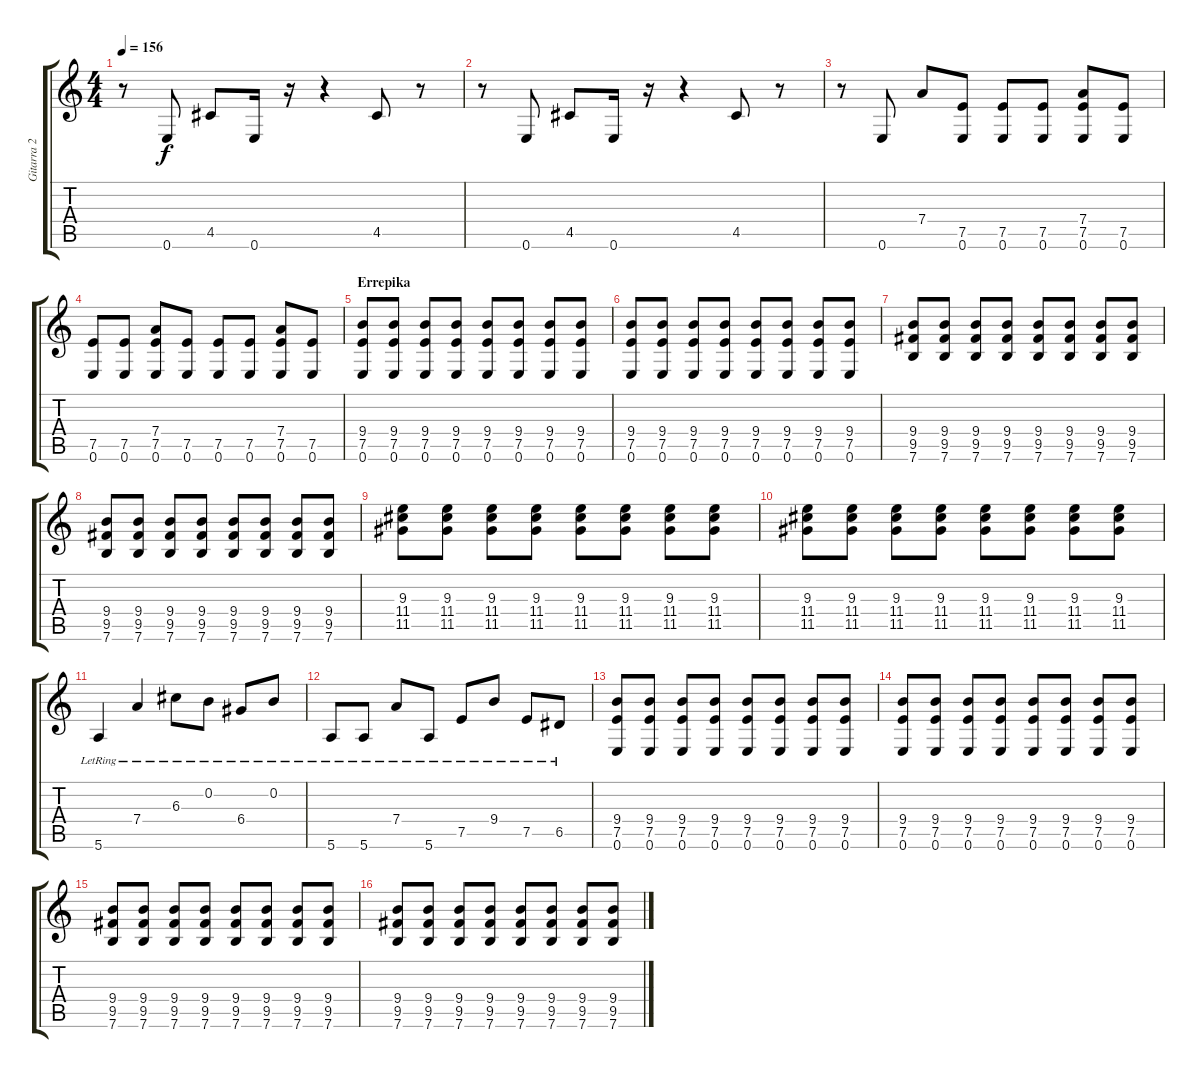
\track ("Gitarra 2" "Gitarra 2") {instrument distortionguitar}
\staff {score tabs}
\tuning (E4 B3 G3 D3 A2 E2) {hide}
\ts (4 4)
\tempo 156
\clef g2
\ks c
r.8{dy f} 0.6.8 4.5.8 0.6.16 r.16 r.4 4.5.8 r.8 |
r.8 0.6.8 4.5.8 0.6.16 r.16 r.4 4.5.8 r.8 |
r.8 0.6.8 7.4.8 (7.5 0.6).8 (7.5 0.6).8 (7.5 0.6).8 (7.4 7.5 0.6).8 (7.5 0.6).8 |
(7.5 0.6).8 (7.5 0.6).8 (7.4 7.5 0.6).8 (7.5 0.6).8 (7.5 0.6).8 (7.5 0.6).8 (7.4 7.5 0.6).8 (7.5 0.6).8 |
\section ("" "Errepika")
(9.4 7.5 0.6).8 (9.4 7.5 0.6).8 (9.4 7.5 0.6).8 (9.4 7.5 0.6).8 (9.4 7.5 0.6).8 (9.4 7.5 0.6).8 (9.4 7.5 0.6).8 (9.4 7.5 0.6).8 |
(9.4 7.5 0.6).8 (9.4 7.5 0.6).8 (9.4 7.5 0.6).8 (9.4 7.5 0.6).8 (9.4 7.5 0.6).8 (9.4 7.5 0.6).8 (9.4 7.5 0.6).8 (9.4 7.5 0.6).8 |
(9.4 9.5 7.6).8 (9.4 9.5 7.6).8 (9.4 9.5 7.6).8 (9.4 9.5 7.6).8 (9.4 9.5 7.6).8 (9.4 9.5 7.6).8 (9.4 9.5 7.6).8 (9.4 9.5 7.6).8 |
(9.4 9.5 7.6).8 (9.4 9.5 7.6).8 (9.4 9.5 7.6).8 (9.4 9.5 7.6).8 (9.4 9.5 7.6).8 (9.4 9.5 7.6).8 (9.4 9.5 7.6).8 (9.4 9.5 7.6).8 |
(9.3 11.4 11.5).8 (9.3 11.4 11.5).8 (9.3 11.4 11.5).8 (9.3 11.4 11.5).8 (9.3 11.4 11.5).8 (9.3 11.4 11.5).8 (9.3 11.4 11.5).8 (9.3 11.4 11.5).8 |
(9.3 11.4 11.5).8 (9.3 11.4 11.5).8 (9.3 11.4 11.5).8 (9.3 11.4 11.5).8 (9.3 11.4 11.5).8 (9.3 11.4 11.5).8 (9.3 11.4 11.5).8 (9.3 11.4 11.5).8 |
5.6{lr}.4 7.4{lr}.4 6.3{lr}.8 0.2{lr}.8 6.4{lr}.8 0.2{lr}.8 |
5.6{lr}.8 5.6{lr}.8 7.4{lr}.8 5.6{lr}.8 7.5{lr}.8 9.4{lr}.8 7.5{lr}.8 6.5{lr}.8 |
(9.4 7.5 0.6).8 (9.4 7.5 0.6).8 (9.4 7.5 0.6).8 (9.4 7.5 0.6).8 (9.4 7.5 0.6).8 (9.4 7.5 0.6).8 (9.4 7.5 0.6).8 (9.4 7.5 0.6).8 |
(9.4 7.5 0.6).8 (9.4 7.5 0.6).8 (9.4 7.5 0.6).8 (9.4 7.5 0.6).8 (9.4 7.5 0.6).8 (9.4 7.5 0.6).8 (9.4 7.5 0.6).8 (9.4 7.5 0.6).8 |
(9.4 9.5 7.6).8 (9.4 9.5 7.6).8 (9.4 9.5 7.6).8 (9.4 9.5 7.6).8 (9.4 9.5 7.6).8 (9.4 9.5 7.6).8 (9.4 9.5 7.6).8 (9.4 9.5 7.6).8 |
(9.4 9.5 7.6).8 (9.4 9.5 7.6).8 (9.4 9.5 7.6).8 (9.4 9.5 7.6).8 (9.4 9.5 7.6).8 (9.4 9.5 7.6).8 (9.4 9.5 7.6).8 (9.4 9.5 7.6).8
